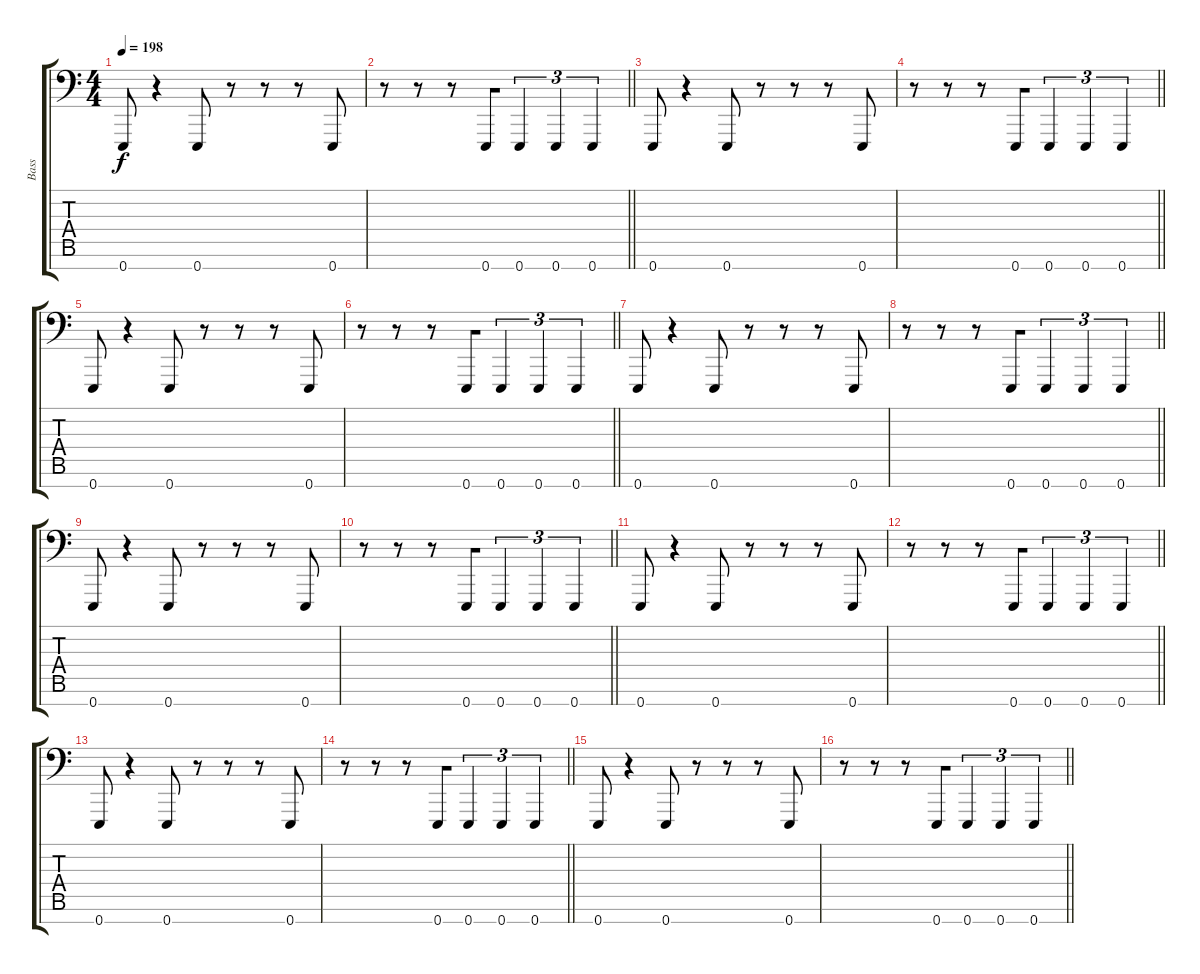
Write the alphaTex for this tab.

\track ("Bass" "Bass") {instrument electricbassfinger}
\staff {score tabs}
\tuning (B2 Gb2 E2 B1 E1 B0 E0) {hide}
\ts (4 4)
\tempo 198
\clef f4
\ks c
0.7.8{dy f} r.4 0.7.8 r.8 r.8{beam merge} r.8 0.7.8 |
\barLineRight lightlight
r.8 r.8{beam merge} r.8{beam merge} 0.7.8{beam merge} 0.7.4{tu (3 2)} 0.7.4{tu (3 2)} 0.7.4{tu (3 2)} |
0.7.8 r.4 0.7.8 r.8 r.8{beam merge} r.8 0.7.8 |
\barLineRight lightlight
r.8 r.8{beam merge} r.8{beam merge} 0.7.8{beam merge} 0.7.4{tu (3 2)} 0.7.4{tu (3 2)} 0.7.4{tu (3 2)} |
0.7.8 r.4 0.7.8 r.8 r.8{beam merge} r.8 0.7.8 |
\barLineRight lightlight
r.8 r.8{beam merge} r.8{beam merge} 0.7.8{beam merge} 0.7.4{tu (3 2)} 0.7.4{tu (3 2)} 0.7.4{tu (3 2)} |
0.7.8 r.4 0.7.8 r.8 r.8{beam merge} r.8 0.7.8 |
\barLineRight lightlight
r.8 r.8{beam merge} r.8{beam merge} 0.7.8{beam merge} 0.7.4{tu (3 2)} 0.7.4{tu (3 2)} 0.7.4{tu (3 2)} |
0.7.8 r.4 0.7.8 r.8 r.8{beam merge} r.8 0.7.8 |
\barLineRight lightlight
r.8 r.8{beam merge} r.8{beam merge} 0.7.8{beam merge} 0.7.4{tu (3 2)} 0.7.4{tu (3 2)} 0.7.4{tu (3 2)} |
0.7.8 r.4 0.7.8 r.8 r.8{beam merge} r.8 0.7.8 |
\barLineRight lightlight
r.8 r.8{beam merge} r.8{beam merge} 0.7.8{beam merge} 0.7.4{tu (3 2)} 0.7.4{tu (3 2)} 0.7.4{tu (3 2)} |
0.7.8 r.4 0.7.8 r.8 r.8{beam merge} r.8 0.7.8 |
\barLineRight lightlight
r.8 r.8{beam merge} r.8{beam merge} 0.7.8{beam merge} 0.7.4{tu (3 2)} 0.7.4{tu (3 2)} 0.7.4{tu (3 2)} |
0.7.8 r.4 0.7.8 r.8 r.8{beam merge} r.8 0.7.8 |
\barLineRight lightlight
r.8 r.8{beam merge} r.8{beam merge} 0.7.8{beam merge} 0.7.4{tu (3 2)} 0.7.4{tu (3 2)} 0.7.4{tu (3 2)}
